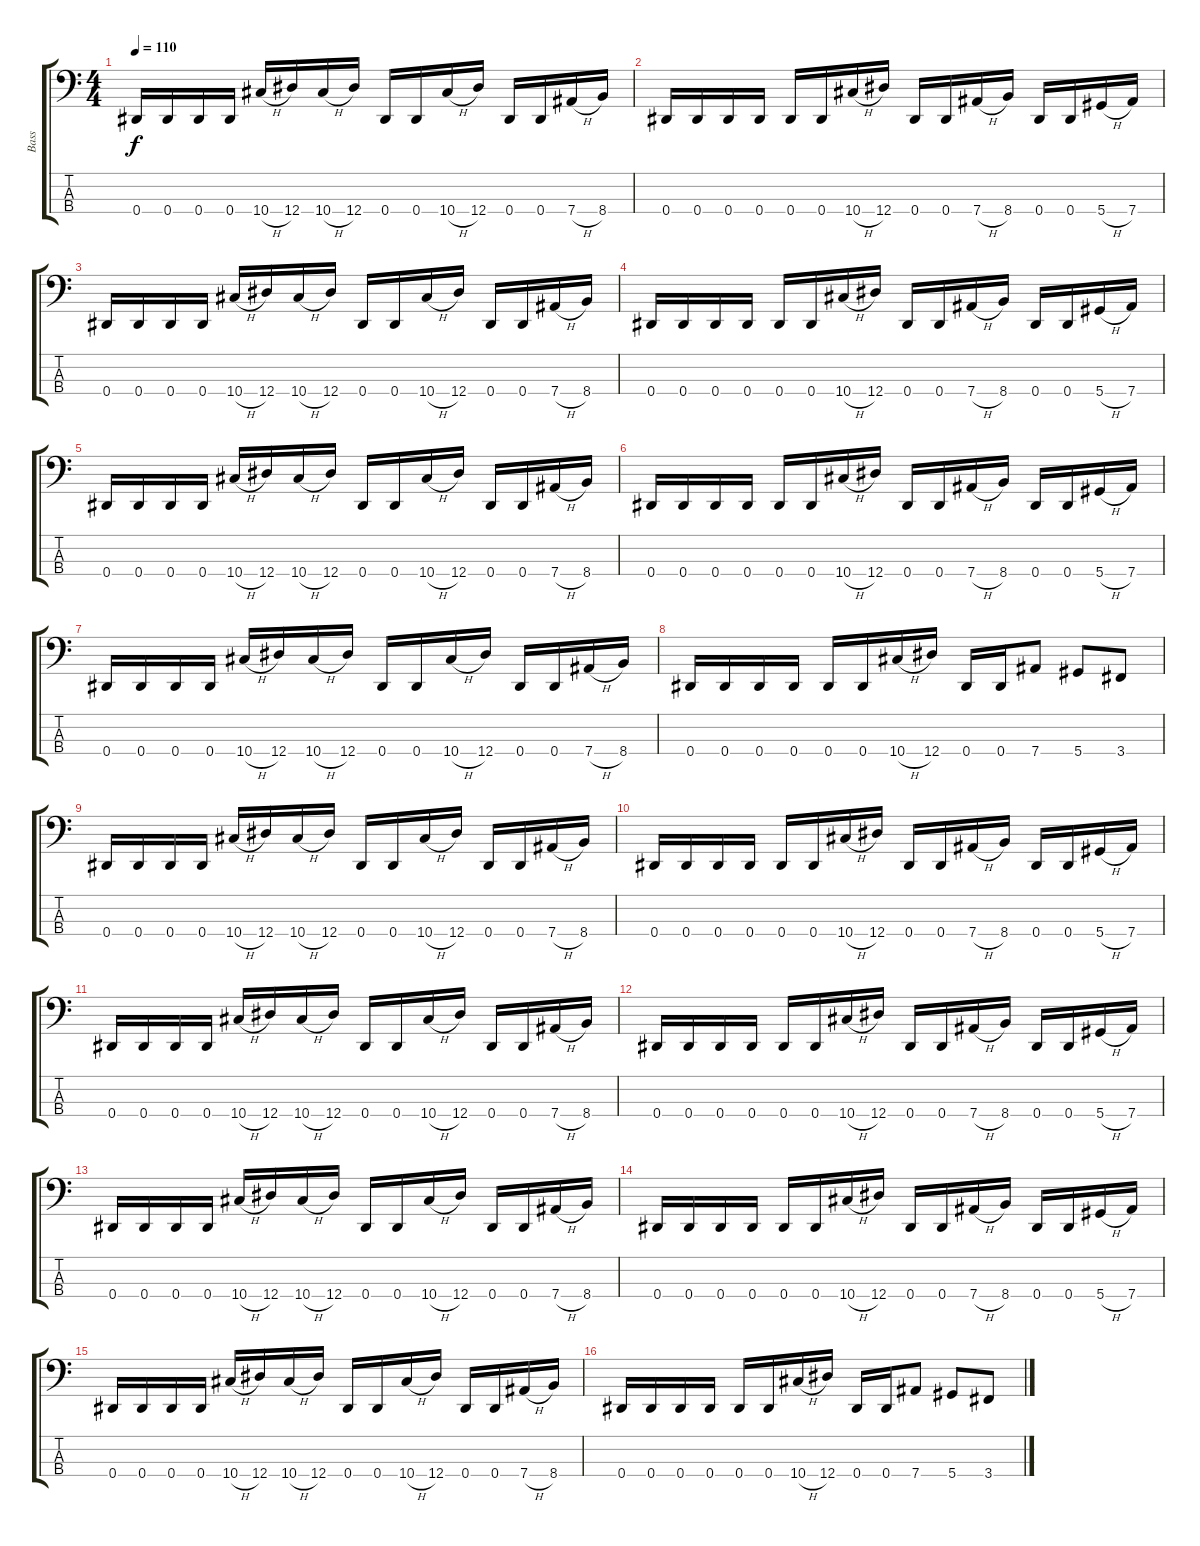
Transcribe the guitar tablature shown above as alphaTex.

\track ("Bass" "Bass") {instrument slapbass1}
\staff {score tabs}
\tuning (Gb2 Db2 Ab1 Eb1) {hide}
\ts (4 4)
\tempo 110
\clef f4
\ks c
0.4.16{dy f} 0.4.16 0.4.16 0.4.16 10.4{h}.16 12.4.16 10.4{h}.16 12.4.16 0.4.16 0.4.16 10.4{h}.16 12.4.16 0.4.16 0.4.16 7.4{h}.16 8.4.16 |
0.4.16 0.4.16 0.4.16 0.4.16 0.4.16 0.4.16 10.4{h}.16 12.4.16 0.4.16 0.4.16 7.4{h}.16 8.4.16 0.4.16 0.4.16 5.4{h}.16 7.4.16 |
0.4.16 0.4.16 0.4.16 0.4.16 10.4{h}.16 12.4.16 10.4{h}.16 12.4.16 0.4.16 0.4.16 10.4{h}.16 12.4.16 0.4.16 0.4.16 7.4{h}.16 8.4.16 |
0.4.16 0.4.16 0.4.16 0.4.16 0.4.16 0.4.16 10.4{h}.16 12.4.16 0.4.16 0.4.16 7.4{h}.16 8.4.16 0.4.16 0.4.16 5.4{h}.16 7.4.16 |
0.4.16 0.4.16 0.4.16 0.4.16 10.4{h}.16 12.4.16 10.4{h}.16 12.4.16 0.4.16 0.4.16 10.4{h}.16 12.4.16 0.4.16 0.4.16 7.4{h}.16 8.4.16 |
0.4.16 0.4.16 0.4.16 0.4.16 0.4.16 0.4.16 10.4{h}.16 12.4.16 0.4.16 0.4.16 7.4{h}.16 8.4.16 0.4.16 0.4.16 5.4{h}.16 7.4.16 |
0.4.16 0.4.16 0.4.16 0.4.16 10.4{h}.16 12.4.16 10.4{h}.16 12.4.16 0.4.16 0.4.16 10.4{h}.16 12.4.16 0.4.16 0.4.16 7.4{h}.16 8.4.16 |
0.4.16 0.4.16 0.4.16 0.4.16 0.4.16 0.4.16 10.4{h}.16 12.4.16 0.4.16 0.4.16 7.4.8 5.4.8 3.4.8 |
0.4.16 0.4.16 0.4.16 0.4.16 10.4{h}.16 12.4.16 10.4{h}.16 12.4.16 0.4.16 0.4.16 10.4{h}.16 12.4.16 0.4.16 0.4.16 7.4{h}.16 8.4.16 |
0.4.16 0.4.16 0.4.16 0.4.16 0.4.16 0.4.16 10.4{h}.16 12.4.16 0.4.16 0.4.16 7.4{h}.16 8.4.16 0.4.16 0.4.16 5.4{h}.16 7.4.16 |
0.4.16 0.4.16 0.4.16 0.4.16 10.4{h}.16 12.4.16 10.4{h}.16 12.4.16 0.4.16 0.4.16 10.4{h}.16 12.4.16 0.4.16 0.4.16 7.4{h}.16 8.4.16 |
0.4.16 0.4.16 0.4.16 0.4.16 0.4.16 0.4.16 10.4{h}.16 12.4.16 0.4.16 0.4.16 7.4{h}.16 8.4.16 0.4.16 0.4.16 5.4{h}.16 7.4.16 |
0.4.16 0.4.16 0.4.16 0.4.16 10.4{h}.16 12.4.16 10.4{h}.16 12.4.16 0.4.16 0.4.16 10.4{h}.16 12.4.16 0.4.16 0.4.16 7.4{h}.16 8.4.16 |
0.4.16 0.4.16 0.4.16 0.4.16 0.4.16 0.4.16 10.4{h}.16 12.4.16 0.4.16 0.4.16 7.4{h}.16 8.4.16 0.4.16 0.4.16 5.4{h}.16 7.4.16 |
0.4.16 0.4.16 0.4.16 0.4.16 10.4{h}.16 12.4.16 10.4{h}.16 12.4.16 0.4.16 0.4.16 10.4{h}.16 12.4.16 0.4.16 0.4.16 7.4{h}.16 8.4.16 |
0.4.16 0.4.16 0.4.16 0.4.16 0.4.16 0.4.16 10.4{h}.16 12.4.16 0.4.16 0.4.16 7.4.8 5.4.8 3.4.8
